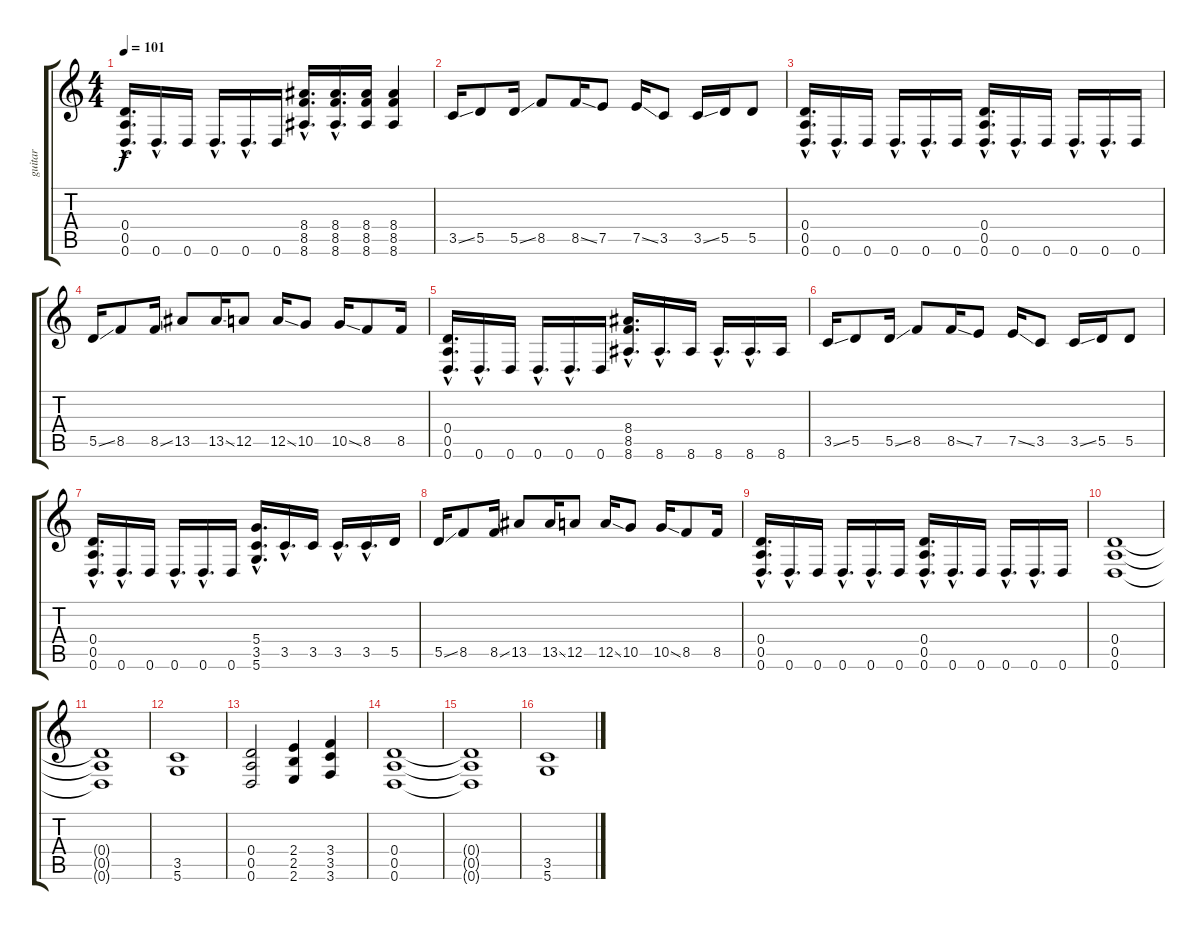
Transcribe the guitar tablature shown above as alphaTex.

\track ("guitar" "guitar") {instrument distortionguitar}
\staff {score tabs}
\tuning (E4 B3 G3 D3 A2 D2) {hide}
\ts (4 4)
\tempo 101
\clef g2
\ks c
(0.4{hac} 0.5{hac} 0.6{hac}).16{d dy f} 0.6{hac}.16{d} 0.6.16 0.6{hac}.16{d} 0.6{hac}.16{d} 0.6.16 (8.4{hac} 8.5{hac} 8.6{hac}).16{d} (8.4{hac} 8.5{hac} 8.6{hac}).16{d} (8.4 8.5 8.6).16 (8.4 8.5 8.6).4 |
3.5{ss}.16 5.5.8 5.5{ss}.16 8.5.8 8.5{ss}.16 7.5.8 7.5{ss}.16 3.5.8 3.5{ss}.16 5.5.16 5.5.8 |
(0.4{hac} 0.5{hac} 0.6{hac}).16{d} 0.6{hac}.16{d} 0.6.16 0.6{hac}.16{d} 0.6{hac}.16{d} 0.6.16 (0.4{hac} 0.5{hac} 0.6{hac}).16{d} 0.6{hac}.16{d} 0.6.16 0.6{hac}.16{d} 0.6{hac}.16{d} 0.6.16 |
5.5{ss}.16 8.5.8 8.5{ss}.16 13.5.8 13.5{ss}.16 12.5.8 12.5{ss}.16 10.5.8 10.5{ss}.16 8.5.8 8.5.16 |
(0.4{hac} 0.5{hac} 0.6{hac}).16{d} 0.6{hac}.16{d} 0.6.16 0.6{hac}.16{d} 0.6{hac}.16{d} 0.6.16 (8.4{hac} 8.5{hac} 8.6{hac}).16{d} 8.6{hac}.16{d} 8.6.16 8.6{hac}.16{d} 8.6{hac}.16{d} 8.6.16 |
3.5{ss}.16 5.5.8 5.5{ss}.16 8.5.8 8.5{ss}.16 7.5.8 7.5{ss}.16 3.5.8 3.5{ss}.16 5.5.16 5.5.8 |
(0.4{hac} 0.5{hac} 0.6{hac}).16{d} 0.6{hac}.16{d} 0.6.16 0.6{hac}.16{d} 0.6{hac}.16{d} 0.6.16 (5.4{hac} 3.5{hac} 5.6{hac}).16{d} 3.5{hac}.16{d} 3.5.16 3.5{hac}.16{d} 3.5{hac}.16{d} 5.5.16 |
5.5{ss}.16 8.5.8 8.5{ss}.16 13.5.8 13.5{ss}.16 12.5.8 12.5{ss}.16 10.5.8 10.5{ss}.16 8.5.8 8.5.16 |
(0.4{hac} 0.5{hac} 0.6{hac}).16{d} 0.6{hac}.16{d} 0.6.16 0.6{hac}.16{d} 0.6{hac}.16{d} 0.6.16 (0.4{hac} 0.5{hac} 0.6{hac}).16{d} 0.6{hac}.16{d} 0.6.16 0.6{hac}.16{d} 0.6{hac}.16{d} 0.6.16 |
(0.4 0.5 0.6).1 |
(0.4{t} 0.5{t} 0.6{t}).1 |
(3.5 5.6).1 |
(0.4 0.5 0.6).2 (2.4 2.5 2.6).4 (3.4 3.5 3.6).4 |
(0.4 0.5 0.6).1 |
(0.4{t} 0.5{t} 0.6{t}).1 |
(3.5 5.6).1
